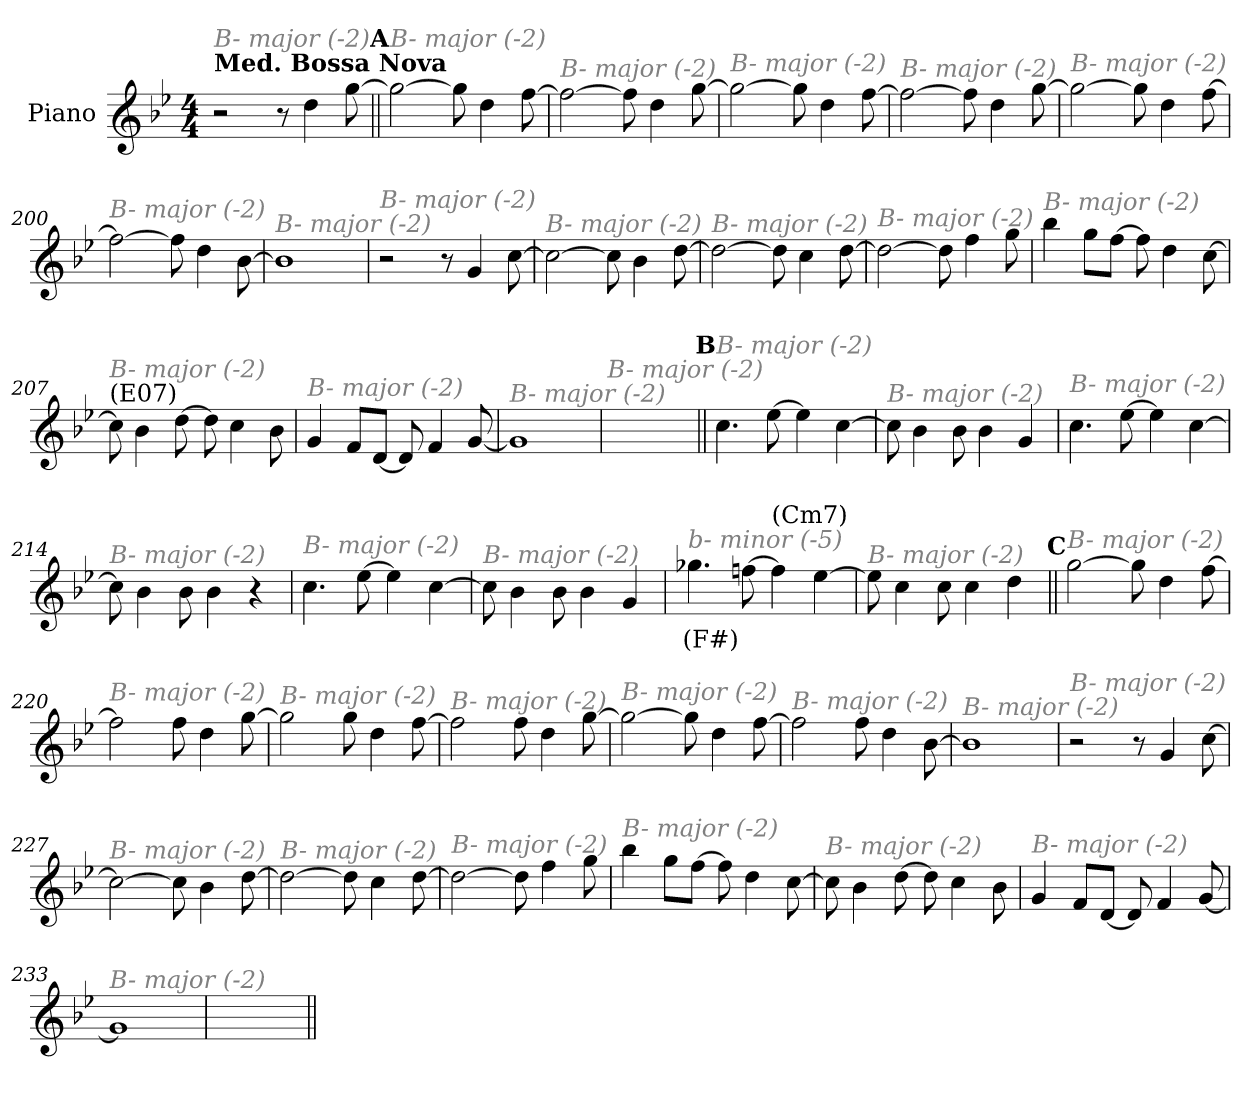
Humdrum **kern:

**kern	**text
*part1	*part1
*staff1	*staff1
*I"Piano	*
*I'Pno.	*
*clefG2	*
*k[b-e-]	*
*M4/4	*
=1	=1
!LO:TX:B:t=Med. Bossa Nova	!
!LO:TX:i:color=#808080:t=B- major (-2)	!
2r	.
8r	.
4dd\	.
[8gg\	.
!!LO:REH:place=s1:a:enc=none:fs=14:t=A
=195||	=195||
!LO:TX:i:color=#808080:t=B- major (-2)	!
2gg\_	.
8gg\]	.
4dd\	.
[8ff\	.
=196	=196
!LO:TX:i:color=#808080:t=B- major (-2)	!
2ff\_	.
8ff\]	.
4dd\	.
[8gg\	.
=197	=197
!LO:TX:i:color=#808080:t=B- major (-2)	!
2gg\_	.
8gg\]	.
4dd\	.
[8ff\	.
=198	=198
!LO:TX:i:color=#808080:t=B- major (-2)	!
2ff\_	.
8ff\]	.
4dd\	.
[8gg\	.
!!LO:LB:g=z
=199	=199
!LO:TX:i:color=#808080:t=B- major (-2)	!
2gg\_	.
8gg\]	.
4dd\	.
[8ff\	.
=200	=200
!LO:TX:i:color=#808080:t=B- major (-2)	!
2ff\_	.
8ff\]	.
4dd\	.
[8b-\	.
=201	=201
!LO:TX:i:color=#808080:t=B- major (-2)	!
1b-]	.
=202	=202
!LO:TX:i:color=#808080:t=B- major (-2)	!
2r	.
8r	.
4g/	.
[8cc\	.
!!LO:LB:g=z
=203	=203
!LO:TX:i:color=#808080:t=B- major (-2)	!
2cc\_	.
8cc\]	.
4b-\	.
[8dd\	.
=204	=204
!LO:TX:i:color=#808080:t=B- major (-2)	!
2dd\_	.
8dd\]	.
4cc\	.
[8dd\	.
=205	=205
!LO:TX:i:color=#808080:t=B- major (-2)	!
2dd\_	.
8dd\]	.
4ff\	.
8gg\	.
=206	=206
!LO:TX:i:color=#808080:t=B- major (-2)	!
4bb-\	.
8gg\L	.
[8ff\J	.
8ff\]	.
4dd\	.
[8cc\	.
!!LO:LB:g=z
=207	=207
!LO:TX:a:t=(E07)	!
!LO:TX:i:color=#808080:t=B- major (-2)	!
8cc\]	.
4b-\	.
[8dd\	.
8dd\]	.
4cc\	.
8b-\	.
=208	=208
!LO:TX:i:color=#808080:t=B- major (-2)	!
4g/	.
8f/L	.
[8d/J	.
8d/]	.
4f/	.
[8g/	.
=209	=209
!LO:TX:i:color=#808080:t=B- major (-2)	!
1g]	.
=210	=210
!LO:TX:i:color=#808080:t=B- major (-2)	!
1ryy	.
!!LO:LB:g=z
!!LO:REH:place=s1:a:enc=none:fs=14:t=B
=211||	=211||
!LO:TX:i:color=#808080:t=B- major (-2)	!
4.cc\	.
[8ee-\	.
4ee-\]	.
[4cc\	.
=212	=212
!LO:TX:i:color=#808080:t=B- major (-2)	!
8cc\]	.
4b-\	.
8b-\	.
4b-\	.
4g/	.
=213	=213
!LO:TX:i:color=#808080:t=B- major (-2)	!
4.cc\	.
[8ee-\	.
4ee-\]	.
[4cc\	.
=214	=214
!LO:TX:i:color=#808080:t=B- major (-2)	!
8cc\]	.
4b-\	.
8b-\	.
4b-\	.
4r	.
!!LO:LB:g=z
=215	=215
!LO:TX:i:color=#808080:t=B- major (-2)	!
4.cc\	.
[8ee-\	.
4ee-\]	.
[4cc\	.
=216	=216
!LO:TX:i:color=#808080:t=B- major (-2)	!
8cc\]	.
4b-\	.
8b-\	.
4b-\	.
4g/	.
=217	=217
!LO:TX:i:color=#808080:t=b- minor (-5)	!
4.gg-Xi\	(F#)
[8ffn\	.
!LO:TX:a:t=(Cm7)	!
4ff\]	.
[4ee-\	.
=218	=218
!LO:TX:i:color=#808080:t=B- major (-2)	!
8ee-\]	.
4cc\	.
8cc\	.
4cc\	.
4dd\	.
!!LO:LB:g=z
!!LO:REH:place=s1:a:enc=none:fs=14:t=C
=219||	=219||
!LO:TX:i:color=#808080:t=B- major (-2)	!
[2gg\	.
8gg\]	.
4dd\	.
[8ff\	.
=220	=220
!LO:TX:i:color=#808080:t=B- major (-2)	!
2ff\]	.
8ff\	.
4dd\	.
[8gg\	.
=221	=221
!LO:TX:i:color=#808080:t=B- major (-2)	!
2gg\]	.
8gg\	.
4dd\	.
[8ff\	.
=222	=222
!LO:TX:i:color=#808080:t=B- major (-2)	!
2ff\]	.
8ff\	.
4dd\	.
[8gg\	.
!!LO:LB:g=z
=223	=223
!LO:TX:i:color=#808080:t=B- major (-2)	!
2gg\_	.
8gg\]	.
4dd\	.
[8ff\	.
=224	=224
!LO:TX:i:color=#808080:t=B- major (-2)	!
2ff\]	.
8ff\	.
4dd\	.
[8b-\	.
=225	=225
!LO:TX:i:color=#808080:t=B- major (-2)	!
1b-]	.
=226	=226
!LO:TX:i:color=#808080:t=B- major (-2)	!
2r	.
8r	.
4g/	.
[8cc\	.
!!LO:LB:g=z
=227	=227
!LO:TX:i:color=#808080:t=B- major (-2)	!
2cc\_	.
8cc\]	.
4b-\	.
[8dd\	.
=228	=228
!LO:TX:i:color=#808080:t=B- major (-2)	!
2dd\_	.
8dd\]	.
4cc\	.
[8dd\	.
=229	=229
!LO:TX:i:color=#808080:t=B- major (-2)	!
2dd\_	.
8dd\]	.
4ff\	.
8gg\	.
=230	=230
!LO:TX:i:color=#808080:t=B- major (-2)	!
4bb-\	.
8gg\L	.
[8ff\J	.
8ff\]	.
4dd\	.
[8cc\	.
!!LO:LB:g=z
=231	=231
!LO:TX:i:color=#808080:t=B- major (-2)	!
8cc\]	.
4b-\	.
[8dd\	.
8dd\]	.
4cc\	.
8b-\	.
=232	=232
!LO:TX:i:color=#808080:t=B- major (-2)	!
4g/	.
8f/L	.
[8d/J	.
8d/]	.
4f/	.
[8g/	.
=233	=233
!LO:TX:i:color=#808080:t=B- major (-2)	!
1g]	.
=234	=234
1ryy	.
=||	=||
*-	*-
